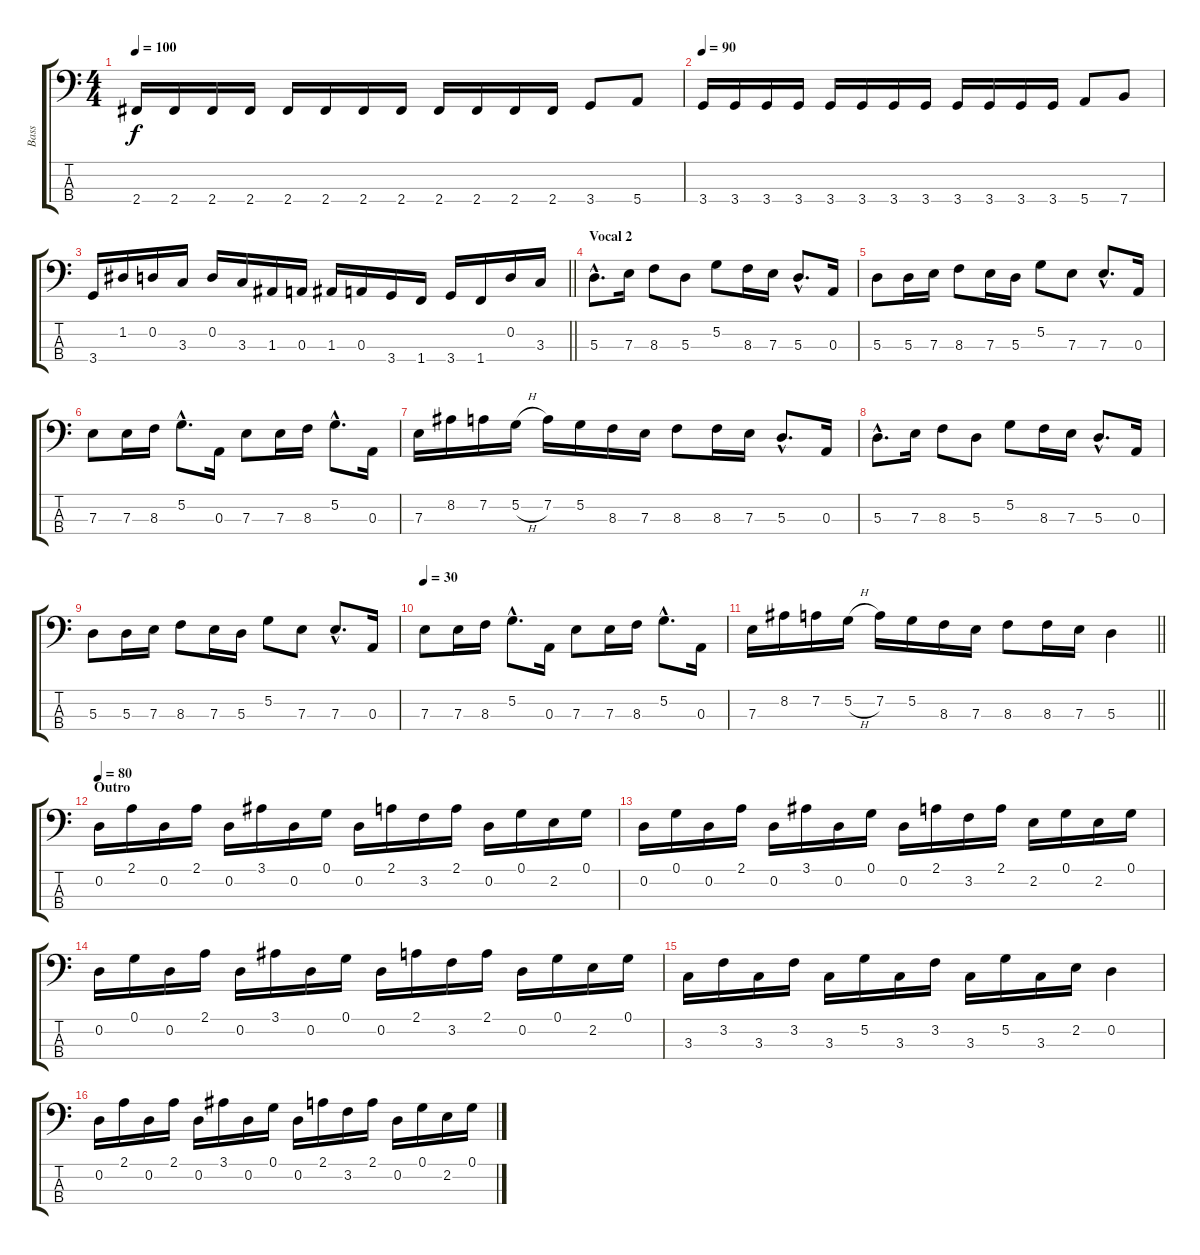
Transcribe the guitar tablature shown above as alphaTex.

\track ("Bass" "Bass") {instrument electricbassfinger}
\staff {score tabs}
\tuning (G2 D2 A1 E1) {hide}
\ts (4 4)
\tempo 100
\clef f4
\ks c
2.4.16{dy f} 2.4.16 2.4.16 2.4.16 2.4.16 2.4.16 2.4.16 2.4.16 2.4.16 2.4.16 2.4.16 2.4.16 3.4.8 5.4.8 |
\tempo 90
3.4.16 3.4.16 3.4.16 3.4.16 3.4.16 3.4.16 3.4.16 3.4.16 3.4.16 3.4.16 3.4.16 3.4.16 5.4.8 7.4.8 |
\barLineRight lightlight
3.4.16 1.2.16 0.2.16 3.3.16 0.2.16 3.3.16 1.3.16 0.3.16 1.3.16 0.3.16 3.4.16 1.4.16 3.4.16 1.4.16 0.2.16 3.3.16 |
\section ("" "Vocal 2")
5.3{hac}.8{d} 7.3.16 8.3.8 5.3.8 5.2.8 8.3.16 7.3.16 5.3{hac}.8{d} 0.3.16 |
5.3.8 5.3.16 7.3.16 8.3.8 7.3.16 5.3.16 5.2.8 7.3.8 7.3{hac}.8{d} 0.3.16 |
7.3.8 7.3.16 8.3.16 5.2{hac}.8{d} 0.3.16 7.3.8 7.3.16 8.3.16 5.2{hac}.8{d} 0.3.16 |
7.3.16 8.2.16 7.2.16 5.2{h}.16 7.2.16 5.2.16 8.3.16 7.3.16 8.3.8 8.3.16 7.3.16 5.3{hac}.8{d} 0.3.16 |
5.3{hac}.8{d} 7.3.16 8.3.8 5.3.8 5.2.8 8.3.16 7.3.16 5.3{hac}.8{d} 0.3.16 |
5.3.8 5.3.16 7.3.16 8.3.8 7.3.16 5.3.16 5.2.8 7.3.8 7.3{hac}.8{d} 0.3.16 |
\tempo 30
7.3.8 7.3.16 8.3.16 5.2{hac}.8{d} 0.3.16 7.3.8 7.3.16 8.3.16 5.2{hac}.8{d} 0.3.16 |
\barLineRight lightlight
7.3.16 8.2.16 7.2.16 5.2{h}.16 7.2.16 5.2.16 8.3.16 7.3.16 8.3.8 8.3.16 7.3.16 5.3.4 |
\section ("" "Outro")
\tempo 80
0.2.16{volume 8} 2.1.16 0.2.16 2.1.16 0.2.16 3.1.16 0.2.16 0.1.16 0.2.16 2.1.16 3.2.16 2.1.16 0.2.16 0.1.16 2.2.16 0.1.16 |
0.2.16 0.1.16 0.2.16 2.1.16 0.2.16 3.1.16 0.2.16 0.1.16 0.2.16 2.1.16 3.2.16 2.1.16 2.2.16 0.1.16 2.2.16 0.1.16 |
0.2.16 0.1.16 0.2.16 2.1.16 0.2.16 3.1.16 0.2.16 0.1.16 0.2.16 2.1.16 3.2.16 2.1.16 0.2.16 0.1.16 2.2.16 0.1.16 |
3.3.16 3.2.16 3.3.16 3.2.16 3.3.16 5.2.16 3.3.16 3.2.16 3.3.16 5.2.16 3.3.16 2.2.16 0.2.4 |
0.2.16 2.1.16 0.2.16 2.1.16 0.2.16 3.1.16 0.2.16 0.1.16 0.2.16 2.1.16 3.2.16 2.1.16 0.2.16 0.1.16 2.2.16 0.1.16
